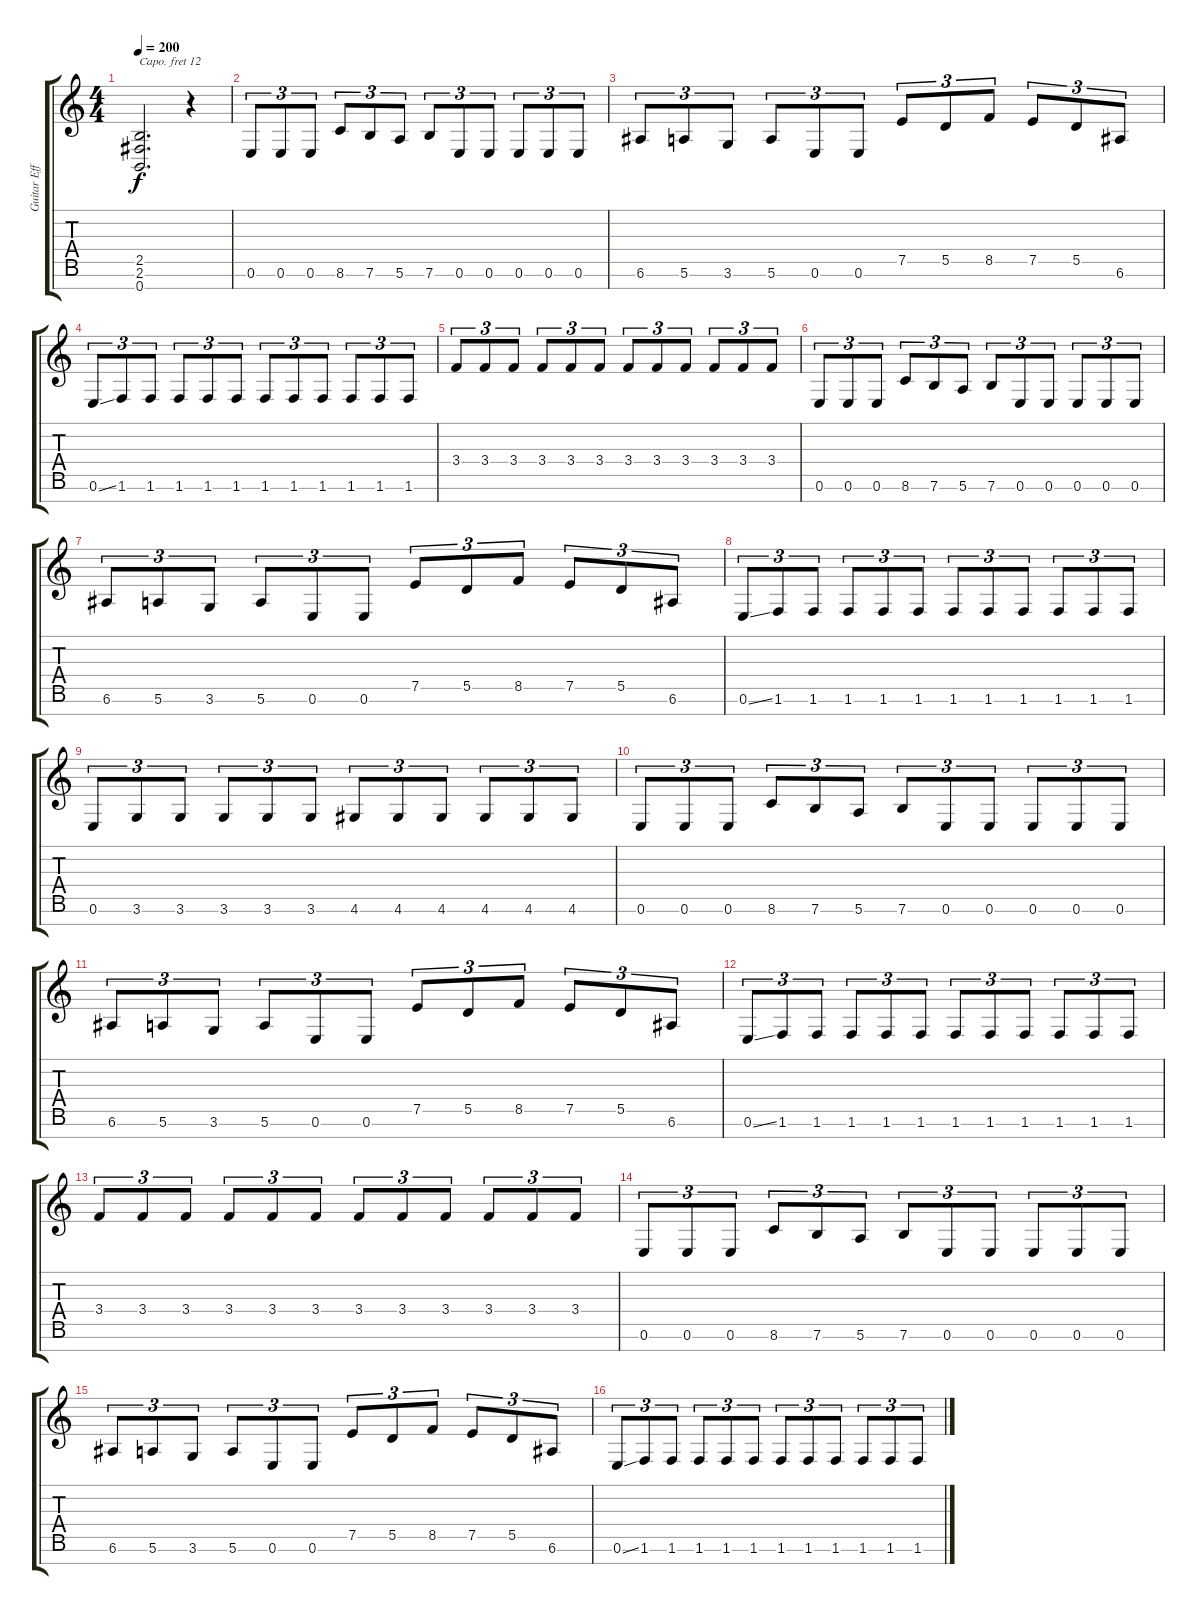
\track ("Guitar Effect" "Guitar Eff") {instrument synthbrass1}
\staff {score tabs}
\capo 12
\tuning (E4 B3 G3 D3 A2 E2 B1) {hide}
\ts (4 4)
\tempo 200
\clef g2
\ks c
(2.5{t} 2.6{t} 0.7{t}).2{d dy f} r.4 |
0.6.8{tu (3 2)} 0.6.8{tu (3 2)} 0.6.8{tu (3 2)} 8.6.8{tu (3 2)} 7.6.8{tu (3 2)} 5.6.8{tu (3 2)} 7.6.8{tu (3 2)} 0.6.8{tu (3 2)} 0.6.8{tu (3 2)} 0.6.8{tu (3 2)} 0.6.8{tu (3 2)} 0.6.8{tu (3 2)} |
6.6.8{tu (3 2)} 5.6.8{tu (3 2)} 3.6.8{tu (3 2)} 5.6.8{tu (3 2)} 0.6.8{tu (3 2)} 0.6.8{tu (3 2)} 7.5.8{tu (3 2)} 5.5.8{tu (3 2)} 8.5.8{tu (3 2)} 7.5.8{tu (3 2)} 5.5.8{tu (3 2)} 6.6.8{tu (3 2)} |
0.6{ss}.8{tu (3 2)} 1.6.8{tu (3 2)} 1.6.8{tu (3 2)} 1.6.8{tu (3 2)} 1.6.8{tu (3 2)} 1.6.8{tu (3 2)} 1.6.8{tu (3 2)} 1.6.8{tu (3 2)} 1.6.8{tu (3 2)} 1.6.8{tu (3 2)} 1.6.8{tu (3 2)} 1.6.8{tu (3 2)} |
3.4.8{tu (3 2)} 3.4.8{tu (3 2)} 3.4.8{tu (3 2)} 3.4.8{tu (3 2)} 3.4.8{tu (3 2)} 3.4.8{tu (3 2)} 3.4.8{tu (3 2)} 3.4.8{tu (3 2)} 3.4.8{tu (3 2)} 3.4.8{tu (3 2)} 3.4.8{tu (3 2)} 3.4.8{tu (3 2)} |
0.6.8{tu (3 2)} 0.6.8{tu (3 2)} 0.6.8{tu (3 2)} 8.6.8{tu (3 2)} 7.6.8{tu (3 2)} 5.6.8{tu (3 2)} 7.6.8{tu (3 2)} 0.6.8{tu (3 2)} 0.6.8{tu (3 2)} 0.6.8{tu (3 2)} 0.6.8{tu (3 2)} 0.6.8{tu (3 2)} |
6.6.8{tu (3 2)} 5.6.8{tu (3 2)} 3.6.8{tu (3 2)} 5.6.8{tu (3 2)} 0.6.8{tu (3 2)} 0.6.8{tu (3 2)} 7.5.8{tu (3 2)} 5.5.8{tu (3 2)} 8.5.8{tu (3 2)} 7.5.8{tu (3 2)} 5.5.8{tu (3 2)} 6.6.8{tu (3 2)} |
0.6{ss}.8{tu (3 2)} 1.6.8{tu (3 2)} 1.6.8{tu (3 2)} 1.6.8{tu (3 2)} 1.6.8{tu (3 2)} 1.6.8{tu (3 2)} 1.6.8{tu (3 2)} 1.6.8{tu (3 2)} 1.6.8{tu (3 2)} 1.6.8{tu (3 2)} 1.6.8{tu (3 2)} 1.6.8{tu (3 2)} |
0.6.8{tu (3 2)} 3.6.8{tu (3 2)} 3.6.8{tu (3 2)} 3.6.8{tu (3 2)} 3.6.8{tu (3 2)} 3.6.8{tu (3 2)} 4.6.8{tu (3 2)} 4.6.8{tu (3 2)} 4.6.8{tu (3 2)} 4.6.8{tu (3 2)} 4.6.8{tu (3 2)} 4.6.8{tu (3 2)} |
0.6.8{tu (3 2)} 0.6.8{tu (3 2)} 0.6.8{tu (3 2)} 8.6.8{tu (3 2)} 7.6.8{tu (3 2)} 5.6.8{tu (3 2)} 7.6.8{tu (3 2)} 0.6.8{tu (3 2)} 0.6.8{tu (3 2)} 0.6.8{tu (3 2)} 0.6.8{tu (3 2)} 0.6.8{tu (3 2)} |
6.6.8{tu (3 2)} 5.6.8{tu (3 2)} 3.6.8{tu (3 2)} 5.6.8{tu (3 2)} 0.6.8{tu (3 2)} 0.6.8{tu (3 2)} 7.5.8{tu (3 2)} 5.5.8{tu (3 2)} 8.5.8{tu (3 2)} 7.5.8{tu (3 2)} 5.5.8{tu (3 2)} 6.6.8{tu (3 2)} |
0.6{ss}.8{tu (3 2)} 1.6.8{tu (3 2)} 1.6.8{tu (3 2)} 1.6.8{tu (3 2)} 1.6.8{tu (3 2)} 1.6.8{tu (3 2)} 1.6.8{tu (3 2)} 1.6.8{tu (3 2)} 1.6.8{tu (3 2)} 1.6.8{tu (3 2)} 1.6.8{tu (3 2)} 1.6.8{tu (3 2)} |
3.4.8{tu (3 2)} 3.4.8{tu (3 2)} 3.4.8{tu (3 2)} 3.4.8{tu (3 2)} 3.4.8{tu (3 2)} 3.4.8{tu (3 2)} 3.4.8{tu (3 2)} 3.4.8{tu (3 2)} 3.4.8{tu (3 2)} 3.4.8{tu (3 2)} 3.4.8{tu (3 2)} 3.4.8{tu (3 2)} |
0.6.8{tu (3 2)} 0.6.8{tu (3 2)} 0.6.8{tu (3 2)} 8.6.8{tu (3 2)} 7.6.8{tu (3 2)} 5.6.8{tu (3 2)} 7.6.8{tu (3 2)} 0.6.8{tu (3 2)} 0.6.8{tu (3 2)} 0.6.8{tu (3 2)} 0.6.8{tu (3 2)} 0.6.8{tu (3 2)} |
6.6.8{tu (3 2)} 5.6.8{tu (3 2)} 3.6.8{tu (3 2)} 5.6.8{tu (3 2)} 0.6.8{tu (3 2)} 0.6.8{tu (3 2)} 7.5.8{tu (3 2)} 5.5.8{tu (3 2)} 8.5.8{tu (3 2)} 7.5.8{tu (3 2)} 5.5.8{tu (3 2)} 6.6.8{tu (3 2)} |
0.6{ss}.8{tu (3 2)} 1.6.8{tu (3 2)} 1.6.8{tu (3 2)} 1.6.8{tu (3 2)} 1.6.8{tu (3 2)} 1.6.8{tu (3 2)} 1.6.8{tu (3 2)} 1.6.8{tu (3 2)} 1.6.8{tu (3 2)} 1.6.8{tu (3 2)} 1.6.8{tu (3 2)} 1.6.8{tu (3 2)}
